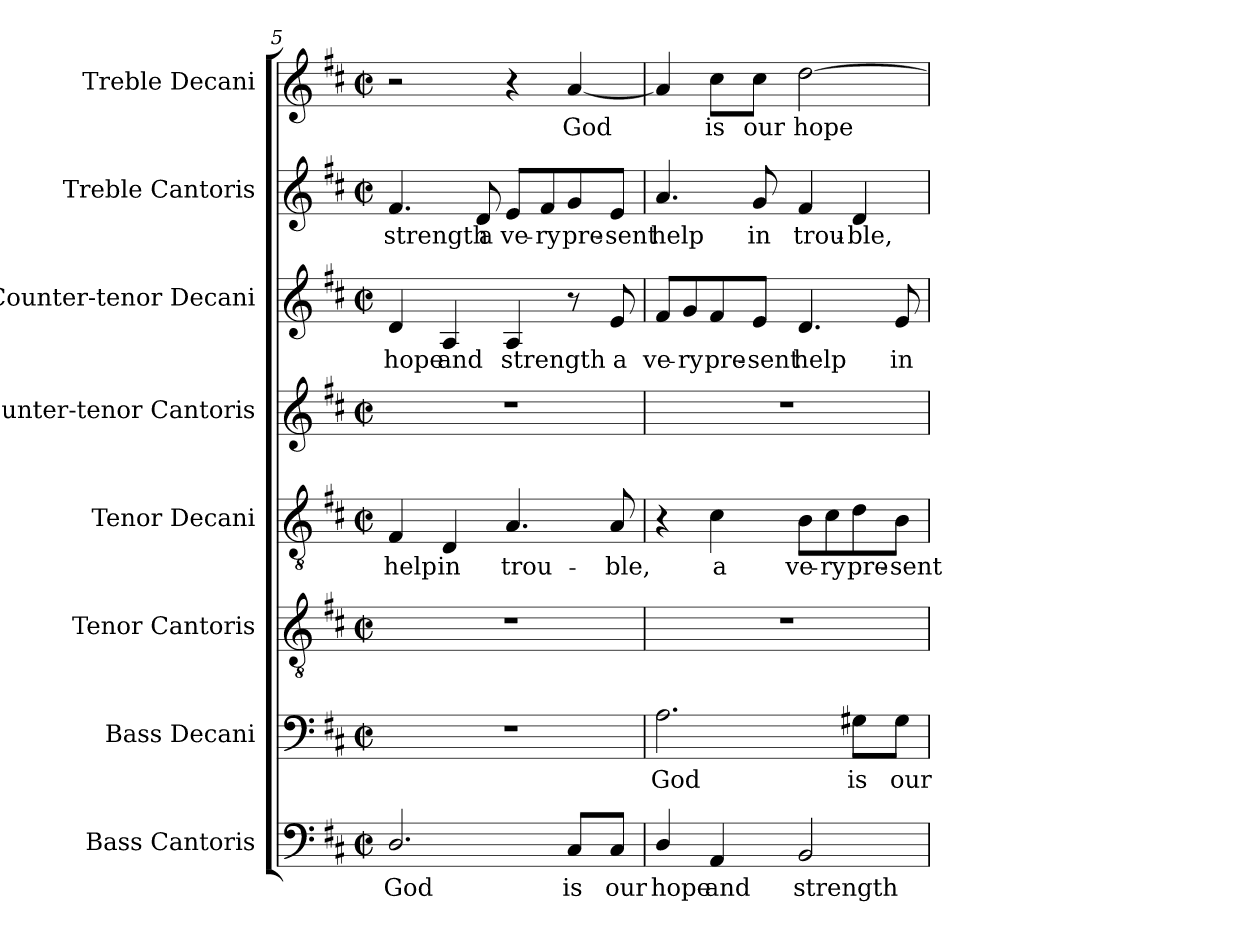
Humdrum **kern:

**kern	**text	**kern	**text	**kern	**kern	**text	**kern	**kern	**text	**kern	**text	**kern	**text
*part8	*part8	*part7	*part7	*part6	*part5	*part5	*part4	*part3	*part3	*part2	*part2	*part1	*part1
*staff8	*staff8	*staff7	*staff7	*staff6	*staff5	*staff5	*staff4	*staff3	*staff3	*staff2	*staff2	*staff1	*staff1
*I"Bass Cantoris	*	*I"Bass Decani	*	*I"Tenor Cantoris	*I"Tenor Decani	*	*I"Counter-tenor Cantoris	*I"Counter-tenor Decani	*	*I"Treble Cantoris	*	*I"Treble Decani	*
*I'B.	*	*I'B.	*	*I'T.	*I'T.	*	*I'A.	*I'A.	*	*I'S.	*	*	*
!!LO:LB:g=z
*clefF4	*	*clefF4	*	*clefGv2	*clefGv2	*	*clefG2	*clefG2	*	*clefG2	*	*clefG2	*
*	*	*	*	*ITrd7c12	*ITrd7c12	*	*	*	*	*	*	*	*
*k[f#c#]	*	*k[f#c#]	*	*k[f#c#]	*k[f#c#]	*	*k[f#c#]	*k[f#c#]	*	*k[f#c#]	*	*k[f#c#]	*
*D:	*	*D:	*	*D:	*D:	*	*D:	*D:	*	*D:	*	*D:	*
*M2/2	*	*M2/2	*	*M2/2	*M2/2	*	*M2/2	*M2/2	*	*M2/2	*	*M2/2	*
*met(c|)	*	*met(c|)	*	*met(c|)	*met(c|)	*	*met(c|)	*met(c|)	*	*met(c|)	*	*met(c|)	*
=5	=5	=5	=5	=5	=5	=5	=5	=5	=5	=5	=5	=5	=5
!	!LO:LY:b:color=#000000	!	!	!	!	!	!	!	!	!	!	!	!
!	!	!	!	!	!	!LO:LY:b:color=#000000	!	!	!	!	!	!	!
!	!	!	!	!	!	!	!	!	!LO:LY:b:color=#000000	!	!	!	!
!	!	!	!	!	!	!	!	!	!	!	!LO:LY:b:color=#000000	!	!
2.Di/	God	1r	.	1r	4FF#i/	help	1r	4di/	hope	4.f#i/	strength	2r	.
!	!	!	!	!	!	!LO:LY:b:color=#000000	!	!	!	!	!	!	!
!	!	!	!	!	!	!	!	!	!LO:LY:b:color=#000000	!	!	!	!
.	.	.	.	.	4DDi/	in	.	4Ai/	and	.	.	.	.
!	!	!	!	!	!	!	!	!	!	!	!LO:LY:b:color=#000000	!	!
.	.	.	.	.	.	.	.	.	.	8di/	a	.	.
!	!	!	!	!	!	!LO:LY:b:color=#000000	!	!	!	!	!	!	!
!	!	!	!	!	!	!	!	!	!LO:LY:b:color=#000000	!	!	!	!
!	!	!	!	!	!	!	!	!	!	!	!LO:LY:b:color=#000000	!	!
.	.	.	.	.	4.AAi/	trou-	.	4Ai/	strength	8ei/L	ve-	4r	.
!	!	!	!	!	!	!	!	!	!	!	!LO:LY:b:color=#000000	!	!
.	.	.	.	.	.	.	.	.	.	8f#i/	-ry	.	.
!	!LO:LY:b:color=#000000	!	!	!	!	!	!	!	!	!	!	!	!
!	!	!	!	!	!	!	!	!	!	!	!LO:LY:b:color=#000000	!	!
!	!	!	!	!	!	!	!	!	!	!	!	!	!LO:LY:b:color=#000000
8C#i/L	is	.	.	.	.	.	.	8r	.	8gi/	pre-	[4ai/	God
!	!LO:LY:b:color=#000000	!	!	!	!	!	!	!	!	!	!	!	!
!	!	!	!	!	!	!LO:LY:b:color=#000000	!	!	!	!	!	!	!
!	!	!	!	!	!	!	!	!	!LO:LY:b:color=#000000	!	!	!	!
!	!	!	!	!	!	!	!	!	!	!	!LO:LY:b:color=#000000	!	!
8C#i/J	our	.	.	.	8AAi/	-ble,	.	8ei/	a	8ei/J	-sent	.	.
=6	=6	=6	=6	=6	=6	=6	=6	=6	=6	=6	=6	=6	=6
!	!LO:LY:b:color=#000000	!	!	!	!	!	!	!	!	!	!	!	!
!	!	!	!LO:LY:b:color=#000000	!	!	!	!	!	!	!	!	!	!
!	!	!	!	!	!	!	!	!	!LO:LY:b:color=#000000	!	!	!	!
!	!	!	!	!	!	!	!	!	!	!	!LO:LY:b:color=#000000	!	!
4Di/	hope	2.Ai\	God	1r	4r	.	1r	8f#i/L	ve-	4.ai/	help	4ai/]	.
!	!	!	!	!	!	!	!	!	!LO:LY:b:color=#000000	!	!	!	!
.	.	.	.	.	.	.	.	8gi/	-ry	.	.	.	.
!	!LO:LY:b:color=#000000	!	!	!	!	!	!	!	!	!	!	!	!
!	!	!	!	!	!	!LO:LY:b:color=#000000	!	!	!	!	!	!	!
!	!	!	!	!	!	!	!	!	!LO:LY:b:color=#000000	!	!	!	!
!	!	!	!	!	!	!	!	!	!	!	!	!	!LO:LY:b:color=#000000
4AAi/	and	.	.	.	4C#i\	a	.	8f#i/	pre-	.	.	8cc#i\L	is
!	!	!	!	!	!	!	!	!	!LO:LY:b:color=#000000	!	!	!	!
!	!	!	!	!	!	!	!	!	!	!	!LO:LY:b:color=#000000	!	!
!	!	!	!	!	!	!	!	!	!	!	!	!	!LO:LY:b:color=#000000
.	.	.	.	.	.	.	.	8ei/J	-sent	8gi/	in	8cc#i\J	our
!	!LO:LY:b:color=#000000	!	!	!	!	!	!	!	!	!	!	!	!
!	!	!	!	!	!	!LO:LY:b:color=#000000	!	!	!	!	!	!	!
!	!	!	!	!	!	!	!	!	!LO:LY:b:color=#000000	!	!	!	!
!	!	!	!	!	!	!	!	!	!	!	!LO:LY:b:color=#000000	!	!
!	!	!	!	!	!	!	!	!	!	!	!	!	!LO:LY:b:color=#000000
2BBi/	strength	.	.	.	8BBi\L	ve-	.	4.di/	help	4f#i/	trou-	[2ddi\	hope
!	!	!	!	!	!	!LO:LY:b:color=#000000	!	!	!	!	!	!	!
.	.	.	.	.	8C#i\	-ry	.	.	.	.	.	.	.
!	!	!	!LO:LY:b:color=#000000	!	!	!	!	!	!	!	!	!	!
!	!	!	!	!	!	!LO:LY:b:color=#000000	!	!	!	!	!	!	!
!	!	!	!	!	!	!	!	!	!	!	!LO:LY:b:color=#000000	!	!
.	.	8G#Xi\L	is	.	8Di\	pre-	.	.	.	4di/	-ble,	.	.
!	!	!	!LO:LY:b:color=#000000	!	!	!	!	!	!	!	!	!	!
!	!	!	!	!	!	!LO:LY:b:color=#000000	!	!	!	!	!	!	!
!	!	!	!	!	!	!	!	!	!LO:LY:b:color=#000000	!	!	!	!
.	.	8G#i\J	our	.	8BBi\J	-sent	.	8ei/	in	.	.	.	.
=	=	=	=	=	=	=	=	=	=	=	=	=	=
*-	*-	*-	*-	*-	*-	*-	*-	*-	*-	*-	*-	*-	*-
